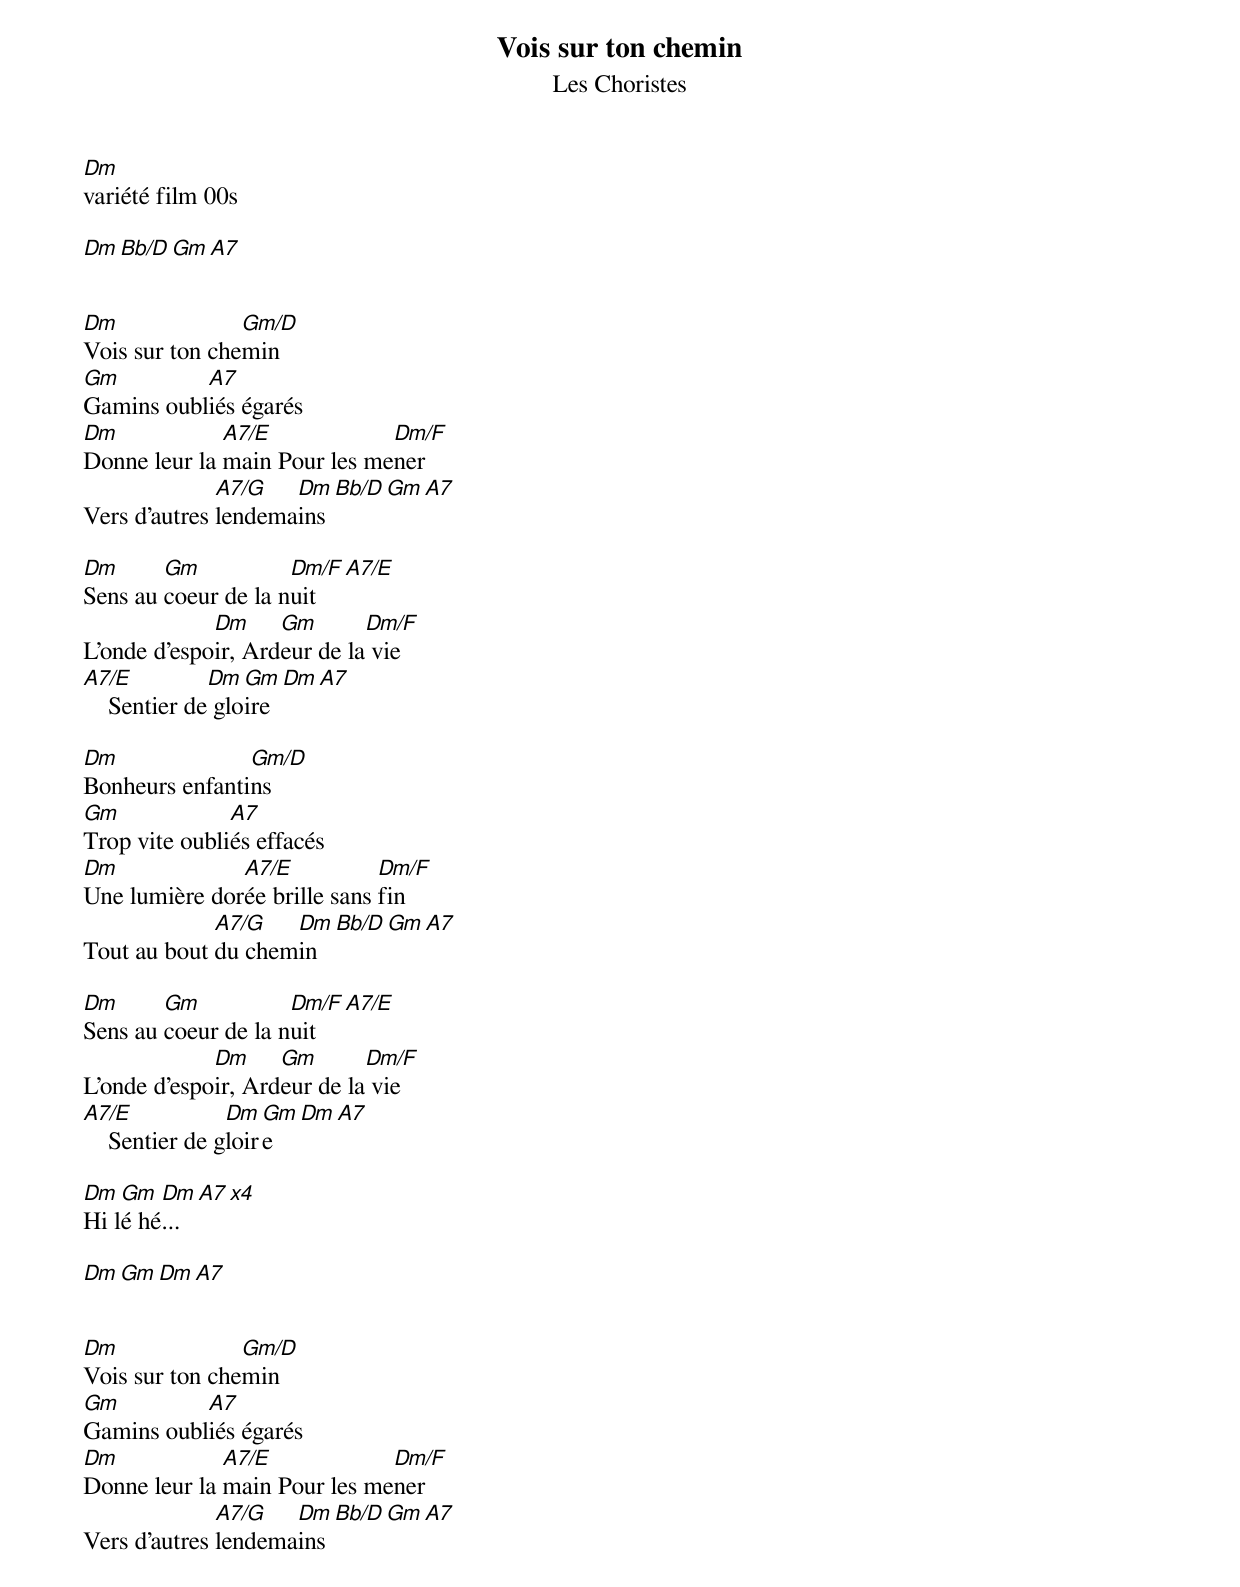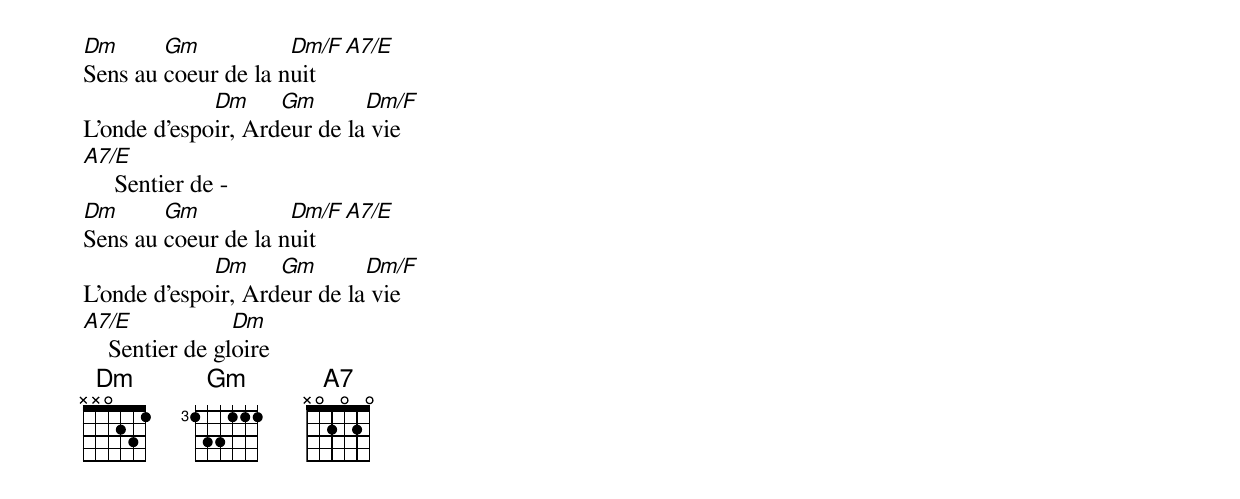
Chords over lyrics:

Vois sur ton chemin
Les Choristes
Dm
variété film 00s

Dm  Bb/D  Gm  A7


Dm              Gm/D
Vois sur ton chemin
Gm         A7
Gamins oubliés égarés
Dm            A7/E            Dm/F
Donne leur la main Pour les mener
              A7/G   Dm  Bb/D  Gm  A7
Vers d'autres lendemains

Dm      Gm           Dm/F        A7/E
Sens au coeur de la nuit
             Dm     Gm       Dm/F
L'onde d'espoir, Ardeur de la vie
A7/E          Dm  Gm  Dm  A7
    Sentier de gloire

Dm              Gm/D
Bonheurs enfantins
Gm             A7
Trop vite oubliés effacés
Dm             A7/E           Dm/F
Une lumière dorée brille sans fin
             A7/G   Dm  Bb/D  Gm  A7
Tout au bout du chemin

Dm      Gm           Dm/F        A7/E
Sens au coeur de la nuit
             Dm     Gm       Dm/F
L'onde d'espoir, Ardeur de la vie
A7/E            Dm  Gm  Dm  A7
    Sentier de gloire

Dm  Gm  Dm  A7 x4
Hi lé hé...

Dm  Gm  Dm  A7


Dm              Gm/D
Vois sur ton chemin
Gm         A7
Gamins oubliés égarés
Dm            A7/E            Dm/F
Donne leur la main Pour les mener
              A7/G   Dm  Bb/D  Gm  A7
Vers d'autres lendemains


Dm      Gm           Dm/F        A7/E
Sens au coeur de la nuit
             Dm     Gm       Dm/F
L'onde d'espoir, Ardeur de la vie
A7/E
     Sentier de -
Dm      Gm           Dm/F        A7/E
Sens au coeur de la nuit
             Dm     Gm       Dm/F
L'onde d'espoir, Ardeur de la vie
A7/E             Dm
    Sentier de gloire
